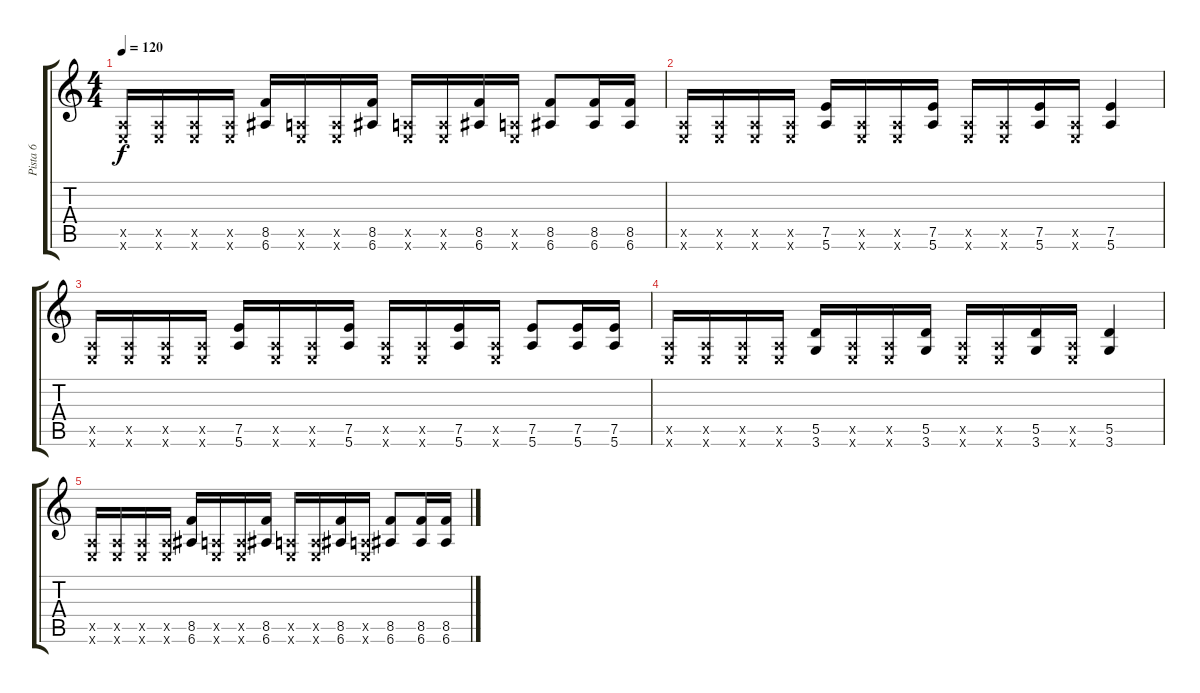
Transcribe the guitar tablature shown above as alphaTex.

\track ("Pista 6" "Pista 6") {instrument distortionguitar}
\staff {score tabs}
\tuning (E4 B3 G3 D3 A2 E2) {hide}
\ts (4 4)
\tempo 120
\clef g2
\ks c
(0.5{x} 0.6{x}).16{dy f} (0.5{x} 0.6{x}).16 (0.5{x} 0.6{x}).16 (0.5{x} 0.6{x}).16 (8.5 6.6).16 (0.5{x} 0.6{x}).16 (0.5{x} 0.6{x}).16 (8.5 6.6).16 (0.5{x} 0.6{x}).16 (0.5{x} 0.6{x}).16 (8.5 6.6).16 (0.5{x} 0.6{x}).16 (8.5 6.6).8 (8.5 6.6).16 (8.5 6.6).16 |
(0.5{x} 0.6{x}).16 (0.5{x} 0.6{x}).16 (0.5{x} 0.6{x}).16 (0.5{x} 0.6{x}).16 (7.5 5.6).16 (0.5{x} 0.6{x}).16 (0.5{x} 0.6{x}).16 (7.5 5.6).16 (0.5{x} 0.6{x}).16 (0.5{x} 0.6{x}).16 (7.5 5.6).16 (0.5{x} 0.6{x}).16 (7.5 5.6).4 |
(0.5{x} 0.6{x}).16 (0.5{x} 0.6{x}).16 (0.5{x} 0.6{x}).16 (0.5{x} 0.6{x}).16 (7.5 5.6).16 (0.5{x} 0.6{x}).16 (0.5{x} 0.6{x}).16 (7.5 5.6).16 (0.5{x} 0.6{x}).16 (0.5{x} 0.6{x}).16 (7.5 5.6).16 (0.5{x} 0.6{x}).16 (7.5 5.6).8 (7.5 5.6).16 (7.5 5.6).16 |
(0.5{x} 0.6{x}).16 (0.5{x} 0.6{x}).16 (0.5{x} 0.6{x}).16 (0.5{x} 0.6{x}).16 (5.5 3.6).16 (0.5{x} 0.6{x}).16 (0.5{x} 0.6{x}).16 (5.5 3.6).16 (0.5{x} 0.6{x}).16 (0.5{x} 0.6{x}).16 (5.5 3.6).16 (0.5{x} 0.6{x}).16 (5.5 3.6).4 |
(0.5{x} 0.6{x}).16 (0.5{x} 0.6{x}).16 (0.5{x} 0.6{x}).16 (0.5{x} 0.6{x}).16 (8.5 6.6).16 (0.5{x} 0.6{x}).16 (0.5{x} 0.6{x}).16 (8.5 6.6).16 (0.5{x} 0.6{x}).16 (0.5{x} 0.6{x}).16 (8.5 6.6).16 (0.5{x} 0.6{x}).16 (8.5 6.6).8 (8.5 6.6).16 (8.5 6.6).16
